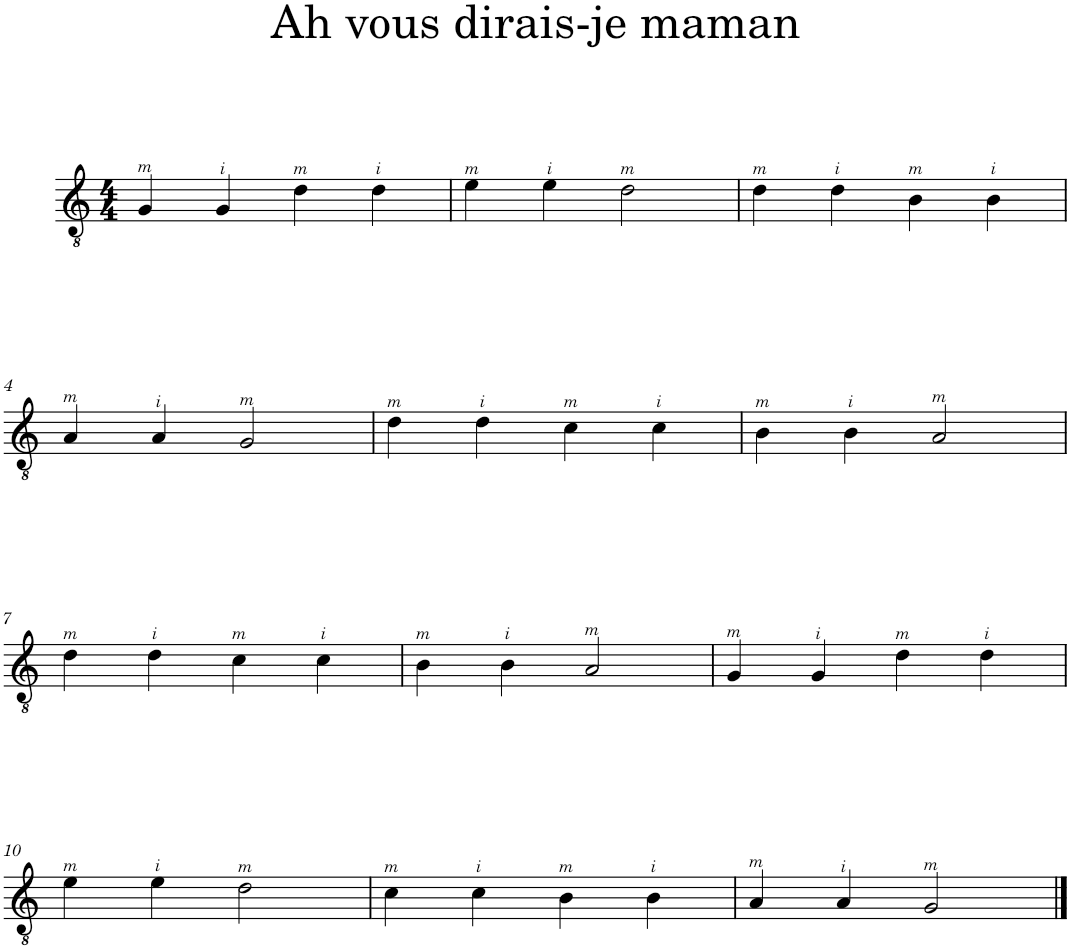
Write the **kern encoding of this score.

**kern
*part1
*staff1
*I"Guitare Classique
*I'Guit.
*clefGv2
*k[]
*M4/4
=1
4G/
4G/
4d\
4d\
=2
4e\
4e\
2d\
=3
4d\
4d\
4B\
4B\
!!LO:LB:g=z
=4
4A/
4A/
2G/
=5
4d\
4d\
4c\
4c\
=6
4B\
4B\
2A/
!!LO:LB:g=z
=7
4d\
4d\
4c\
4c\
=8
4B\
4B\
2A/
=9
4G/
4G/
4d\
4d\
!!LO:LB:g=z
=10
4e\
4e\
2d\
=11
4c\
4c\
4B\
4B\
=12
4A/
4A/
2G/
==
*-
